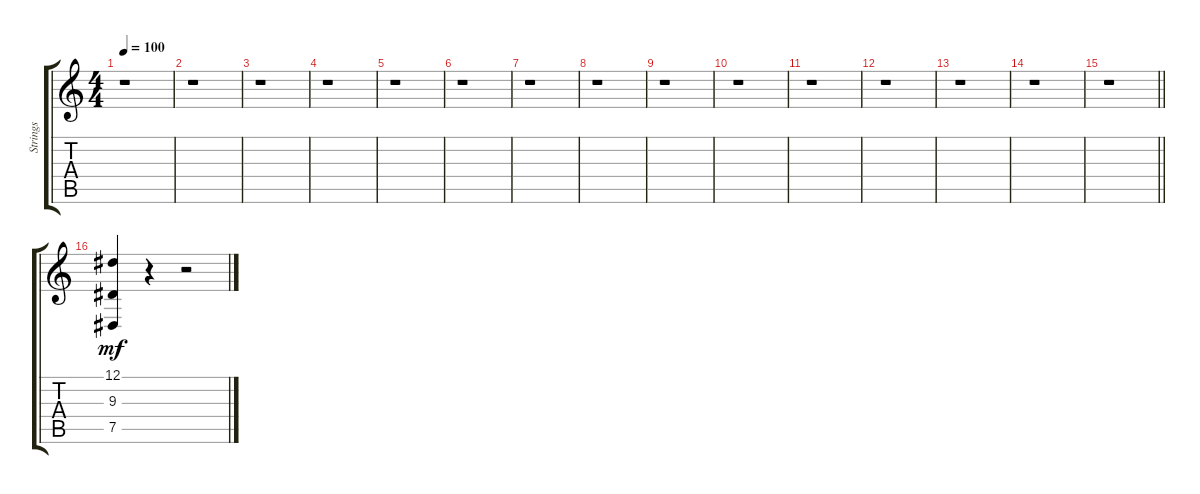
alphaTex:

\track ("Strings" "Strings") {instrument stringensemble1}
\staff {score tabs}
\tuning (Eb4 Bb3 Gb3 Db3 Ab2 Eb2) {hide}
\ts (4 4)
\tempo 100
\clef g2
\ks c
r.1{dy f} |
r.1 |
r.1 |
r.1 |
r.1 |
r.1 |
r.1 |
r.1 |
r.1 |
r.1 |
r.1 |
r.1 |
r.1 |
r.1 |
\barLineRight lightlight
r.1 |
(12.1 9.3 7.5).4{dy mf balance 8} r.4 r.2
